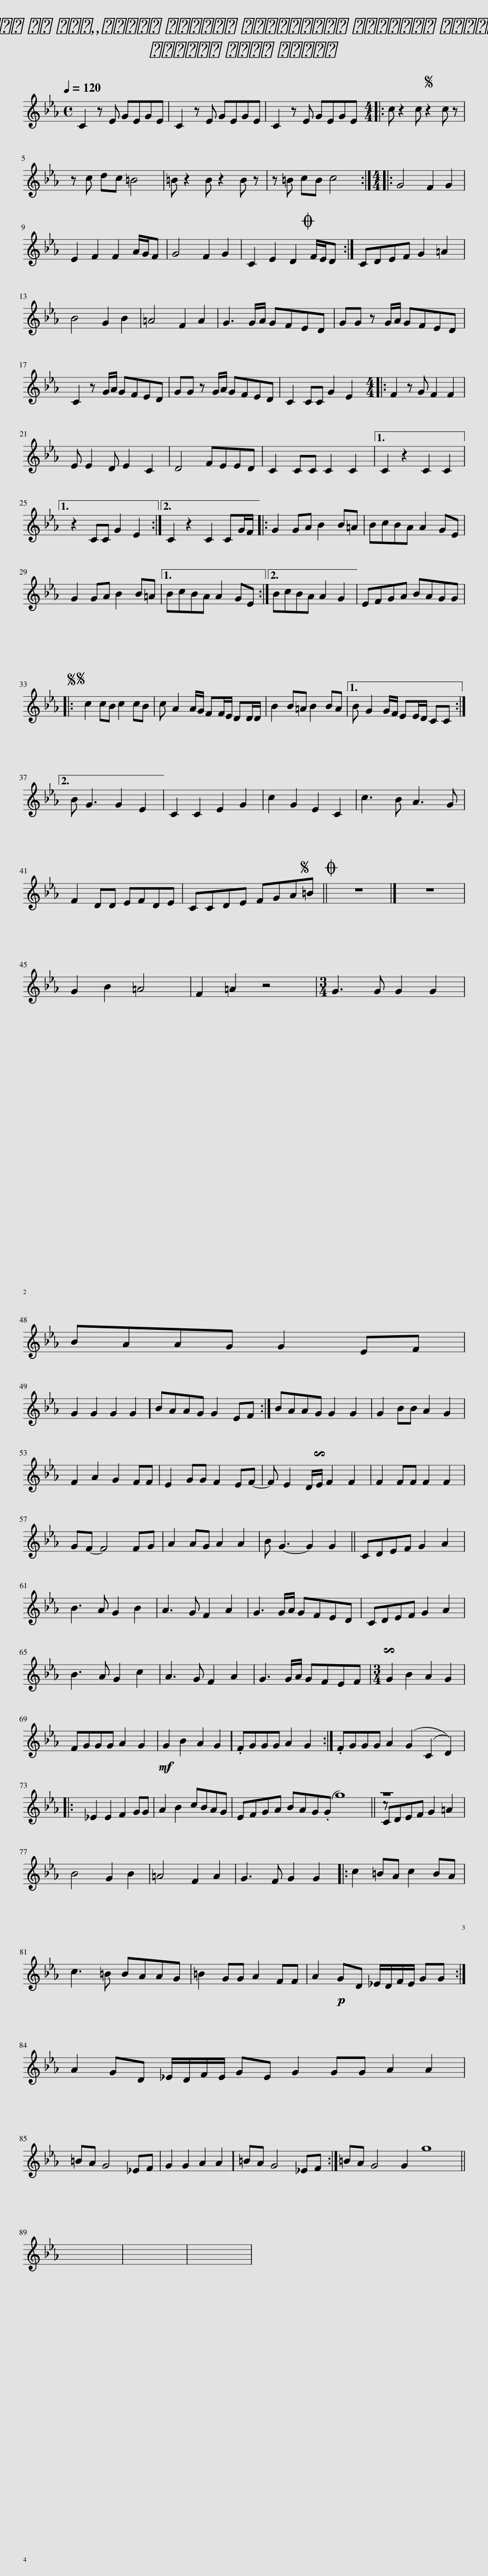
X:1
%%score ( 1 2 )
L:1/8
Q:1/4=120
M:4/4
I:linebreak $
K:Eb
V:1 treble
V:2 treble
V:1
 C2 z E GEGE | C2 z E GEGE | C2 z E GEGE |:[M:4/4]S c z2 c z2 c z |$ z c dc =B4 | %5
 =B z2 B z2 B z | z =B cB c4 ::[M:4/4] G4 F2 G2 |$ E2 F2 F2 A/G/F | G4 F2 G2 | %10
O C2 E2 D2 F/E/D :| CDEF G2 =A2 |$ B4 G2 B2 | =A4 F2 A2 | G3 G/A/ GFED | %15
 GG z G/A/ GFED |$ C2 z G/A/ GFED | GG z G/A/ GFED | C2 CC G2 E2 |:[M:4/4] F2 z G F2 F2 |$ %20
 E E2 D E2 C2 | D4 FEED | C2 CC C2 C2 |1 C2 z2 C2 C2 ||1$ z2 CC G2 E2 :|2 %25
 C2 z2 C2 CG/F/ |: G2 GA B2 B=A | BcBA A2 GE |$ G2 GA B2 B=A |1 BcBA A2 GE :|2 %30
 BcBA A2 G2 || EFGA BAGG |:$SS c2 cB c2 cB | c A2 A/G/ FF/E/ DD/D/ | B2 B=A B2 BA |1 %35
 B G2 G/F/ EE/D/ CC :|2$ B G3 G2 E2 || C2 C2 E2 G2 | c2 G2 E2 C2 | c3 B A3 G |$ %40
 F2 DD EFDE |S CCDE FGA=B ||O z8 |] z8 |$ G2 B2 =A4 | %45
 F2 =A2 z4 |[M:3/4] G3 G G2 G2 |$ BAAG G2 EF |$ G2 G2 G2 G2 | BAAG G2 EF :| %50
 BAAG G2 G2 | G2 BB A2 G2 |$ F2 A2 G2 FF | E2 GG F2 EF- | F E2 D/!invertedturn!E/ F2 F2 | %55
 F2 FF F2 F2 |$ GF- F4 FG | A2 AG A2 A2 | B G3- G2 G2 || CDEF G2 A2 |$ %60
 B3 A G2 B2 | A3 G F2 A2 | G3 G/A/ GFED | CDEF G2 A2 |$ B3 A G2 c2 | %65
 A3 G F2 A2 | G3 G/A/ GFEF |[M:3/4] !invertedturn!G2 B2 A2 G2 |$ FGGG A2 G2 |!mf! G2 B2 A2 G2 | %70
 .FGGG A2 G2 :| .FGGG A2 (G2 (C2 D2)) |:$ _E2 E2 F2 GG | A2 B2 cBAG | EFGA BAG(.G g8) || %75
 z8 |$ B4 G2 B2 | =A4 F2 A2 | G3 F G2 G2 |: c2 =BA c2 BA |$ %80
 c3 =B BAAG | =B2 GG A2 FF | A2!p! GD _E/D/F/E/ GG :|$ A2 GD _E/D/F/E/ GE G2 GG A2 A2 |$ =BA G4 _EF | %85
 G2 G2 A2 A2 | =BA G4 _EF :| =BA G4 G2 g8 ||$ x6 | x6 | %90
 x6 | %91
V:2
 x8 | x8 | x8 |:[M:4/4] x8 |$ x8 | %5
 x8 | x8 ::[M:4/4] x8 |$ x8 | x8 | %10
 x8 :| x8 |$ x8 | x8 | x8 | %15
 x8 |$ x8 | x8 | x8 |:[M:4/4] x8 |$ %20
 x8 | x8 | x8 |1 x8 ||1$ x8 :|2 %25
 x8 |: x8 | x8 |$ x8 |1 x8 :|2 %30
 x8 || x8 |:$ x8 | x8 | x8 |1 %35
 x8 :|2$ x8 || x8 | x8 | x8 |$ %40
 x8 | x8 || x8 |] x8 |$ x8 | %45
 x8 |[M:3/4] x8 |$ x8 |$ x8 | x8 :| %50
 x8 | x8 |$ x8 | x8 | x8 | %55
 x8 |$ x8 | x8 | x8 || x8 |$ %60
 x8 | x8 | x8 | x8 |$ x8 | %65
 x8 | x8 |[M:3/4] x8 |$ x8 | x8 | %70
 x8 :| x12 |:$ x8 | x8 | x16 || %75
 CDEF G2 =A2 |$ x8 | x8 | x8 |: x8 |$ %80
 x8 | x8 | x8 :|$ x16 |$ x8 | %85
 x8 | x8 :| x16 ||$ x6 | x6 | %90
 x6 | %91
